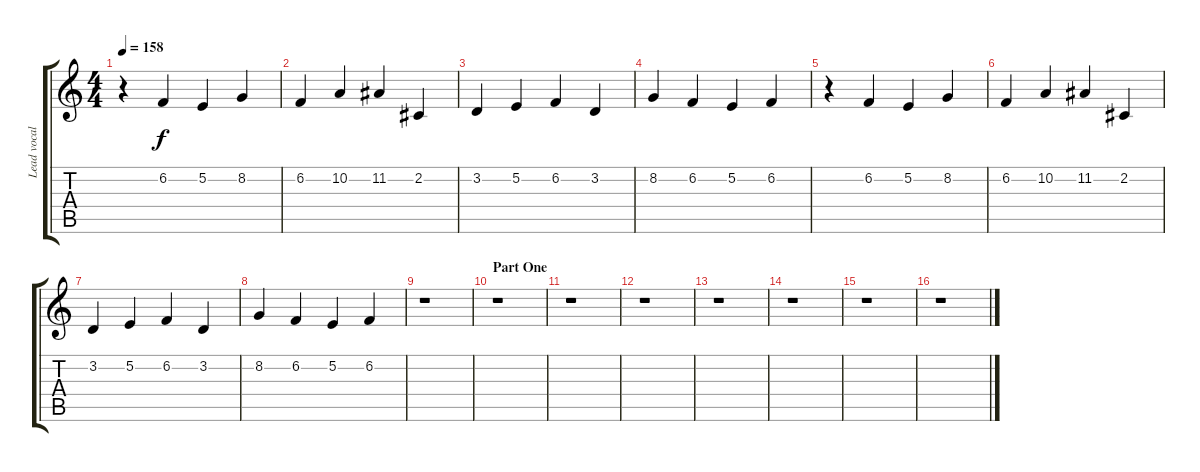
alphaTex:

\track ("Lead vocals" "Lead vocal") {instrument synthvoice}
\staff {score tabs}
\tuning (E4 B3 G3 D3 A2 E2) {hide}
\ts (4 4)
\tempo 158
\clef g2
\ks c
r.4{dy f} 6.2.4 5.2.4 8.2.4 |
6.2.4 10.2.4 11.2.4 2.2.4 |
3.2.4 5.2.4 6.2.4 3.2.4 |
8.2.4 6.2.4 5.2.4 6.2.4 |
r.4 6.2.4 5.2.4 8.2.4 |
6.2.4 10.2.4 11.2.4 2.2.4 |
3.2.4 5.2.4 6.2.4 3.2.4 |
8.2.4 6.2.4 5.2.4 6.2.4 |
r.1 |
\section ("" "Part One")
r.1 |
r.1 |
r.1 |
r.1 |
r.1 |
r.1 |
r.1
